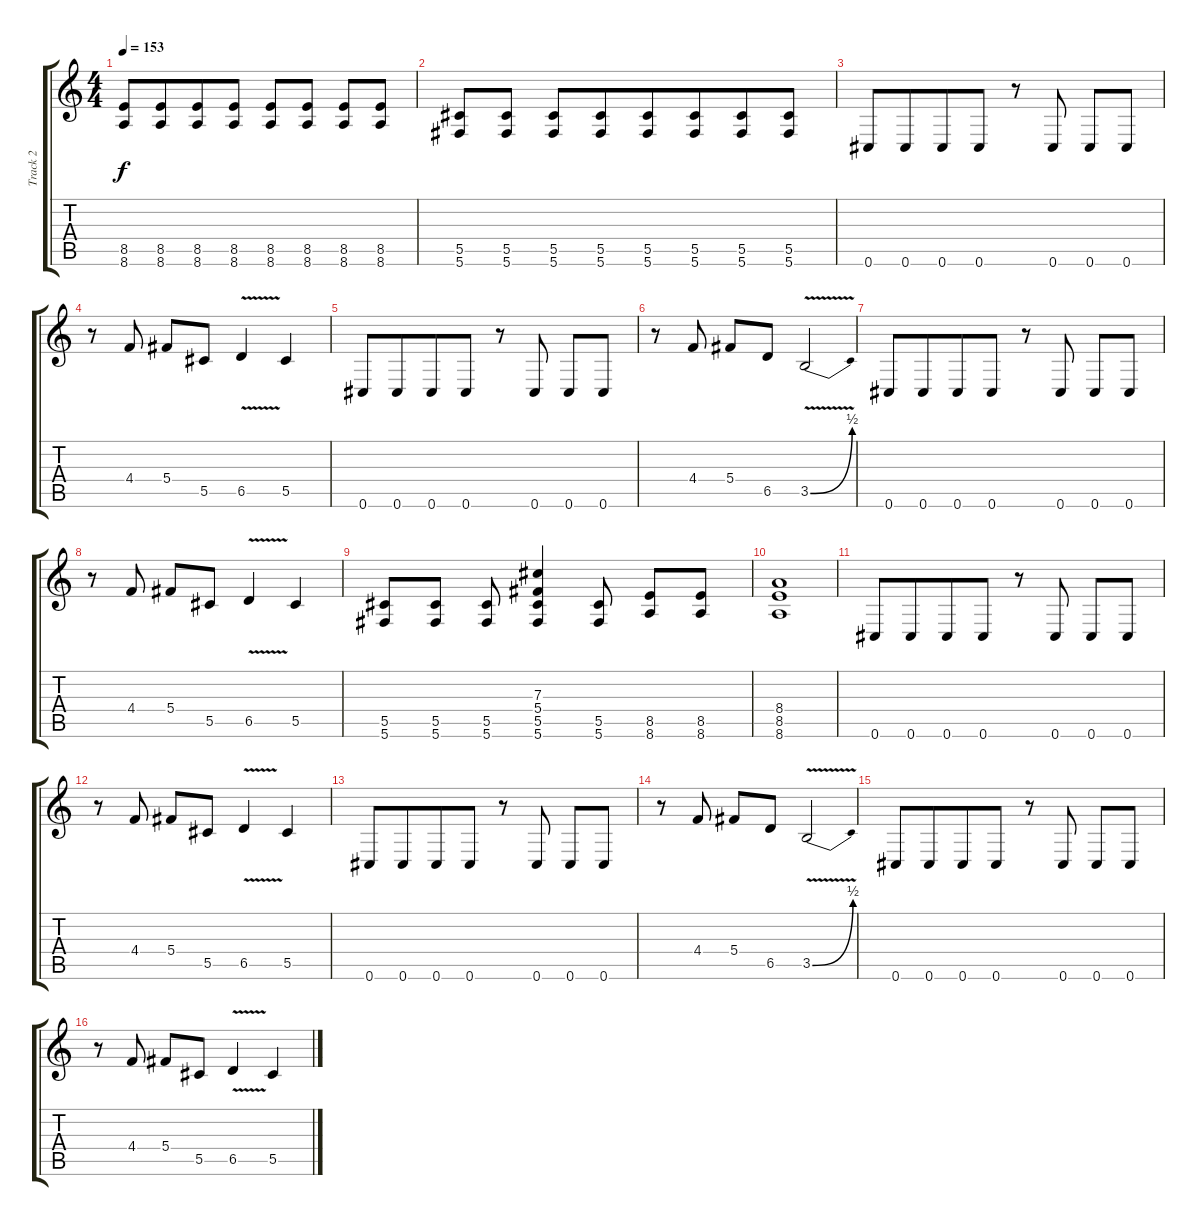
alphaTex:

\track ("Track 2" "Track 2") {instrument overdrivenguitar}
\staff {score tabs}
\tuning (Eb4 Bb3 Gb3 Db3 Ab2 Db2) {hide}
\ts (4 4)
\tempo 153
\clef g2
\ks c
(8.5 8.6).8{dy f beam merge} (8.5 8.6).8{beam merge} (8.5 8.6).8{beam merge} (8.5 8.6).8 (8.5 8.6).8 (8.5 8.6).8 (8.5 8.6).8{beam merge} (8.5 8.6).8 |
(5.5 5.6).8 (5.5 5.6).8 (5.5 5.6).8{beam merge} (5.5 5.6).8{beam merge} (5.5 5.6).8{beam merge} (5.5 5.6).8{beam merge} (5.5 5.6).8 (5.5 5.6).8 |
0.6.8{beam merge} 0.6.8{beam merge} 0.6.8 0.6.8 r.8 0.6.8 0.6.8 0.6.8 |
r.8 4.4.8 5.4.8{beam merge} 5.5.8{beam merge} 6.5{v}.4 5.5.4 |
0.6.8{beam merge} 0.6.8{beam merge} 0.6.8 0.6.8 r.8 0.6.8 0.6.8 0.6.8 |
r.8 4.4.8 5.4.8{beam merge} 6.5.8{beam merge} 3.5{be (bend 0 0 60 2) v}.2 |
0.6.8{beam merge} 0.6.8{beam merge} 0.6.8 0.6.8 r.8 0.6.8 0.6.8 0.6.8 |
r.8 4.4.8 5.4.8{beam merge} 5.5.8{beam merge} 6.5{v}.4 5.5.4 |
(5.5 5.6).8 (5.5 5.6).8 (5.5 5.6).8 (7.3 5.4 5.5 5.6).4 (5.5 5.6).8 (8.5 8.6).8 (8.5 8.6).8 |
(8.4 8.5 8.6).1 |
0.6.8{beam merge} 0.6.8{beam merge} 0.6.8 0.6.8 r.8 0.6.8 0.6.8 0.6.8 |
r.8 4.4.8 5.4.8{beam merge} 5.5.8{beam merge} 6.5{v}.4 5.5.4 |
0.6.8{beam merge} 0.6.8{beam merge} 0.6.8 0.6.8 r.8 0.6.8 0.6.8 0.6.8 |
r.8 4.4.8 5.4.8{beam merge} 6.5.8{beam merge} 3.5{be (bend 0 0 60 2) v}.2 |
0.6.8{beam merge} 0.6.8{beam merge} 0.6.8 0.6.8 r.8 0.6.8 0.6.8 0.6.8 |
r.8 4.4.8 5.4.8{beam merge} 5.5.8{beam merge} 6.5{v}.4 5.5.4
